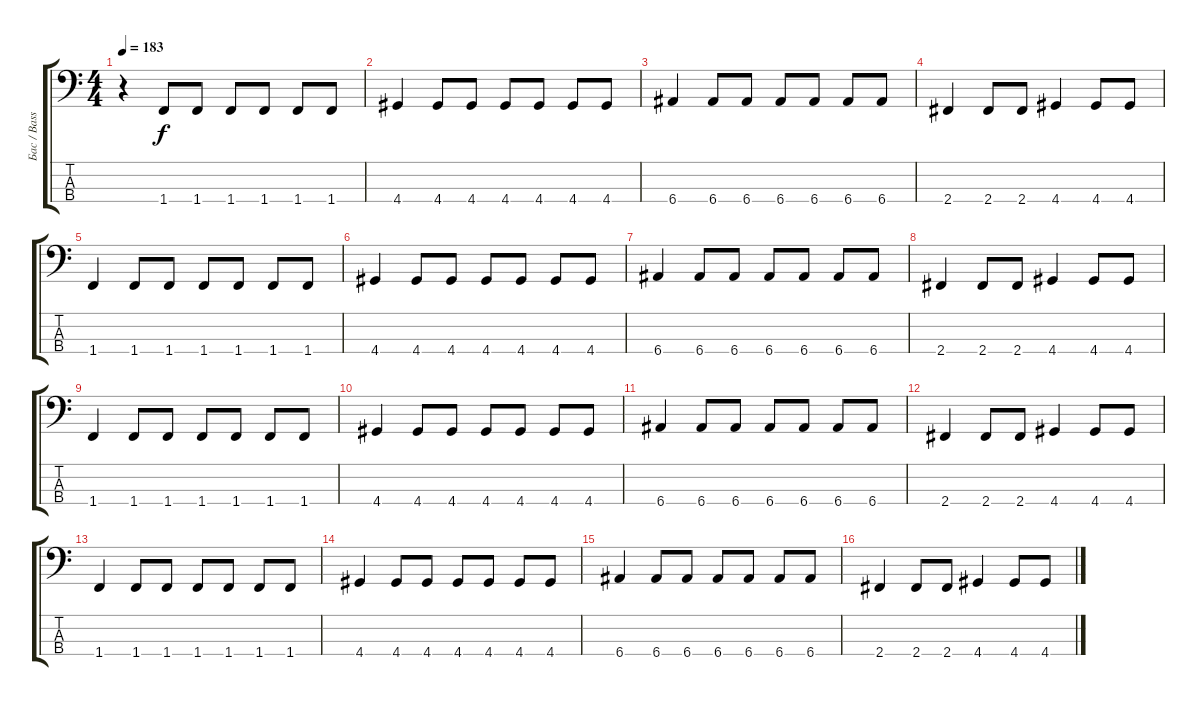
\track ("Бас / Bass" "Бас / Bass") {instrument electricbassfinger}
\staff {score tabs}
\tuning (G2 D2 A1 E1) {hide}
\ts (4 4)
\tempo 183
\clef f4
\ks c
r.4{dy f} 1.4.8 1.4.8 1.4.8 1.4.8 1.4.8 1.4.8 |
4.4.4 4.4.8 4.4.8 4.4.8 4.4.8 4.4.8 4.4.8 |
6.4.4 6.4.8 6.4.8 6.4.8 6.4.8 6.4.8 6.4.8 |
2.4.4 2.4.8 2.4.8 4.4.4 4.4.8 4.4.8 |
1.4.4 1.4.8 1.4.8 1.4.8 1.4.8 1.4.8 1.4.8 |
4.4.4 4.4.8 4.4.8 4.4.8 4.4.8 4.4.8 4.4.8 |
6.4.4 6.4.8 6.4.8 6.4.8 6.4.8 6.4.8 6.4.8 |
2.4.4 2.4.8 2.4.8 4.4.4 4.4.8 4.4.8 |
1.4.4 1.4.8 1.4.8 1.4.8 1.4.8 1.4.8 1.4.8 |
4.4.4 4.4.8 4.4.8 4.4.8 4.4.8 4.4.8 4.4.8 |
6.4.4 6.4.8 6.4.8 6.4.8 6.4.8 6.4.8 6.4.8 |
2.4.4 2.4.8 2.4.8 4.4.4 4.4.8 4.4.8 |
1.4.4 1.4.8 1.4.8 1.4.8 1.4.8 1.4.8 1.4.8 |
4.4.4 4.4.8 4.4.8 4.4.8 4.4.8 4.4.8 4.4.8 |
6.4.4 6.4.8 6.4.8 6.4.8 6.4.8 6.4.8 6.4.8 |
2.4.4 2.4.8 2.4.8 4.4.4 4.4.8 4.4.8
